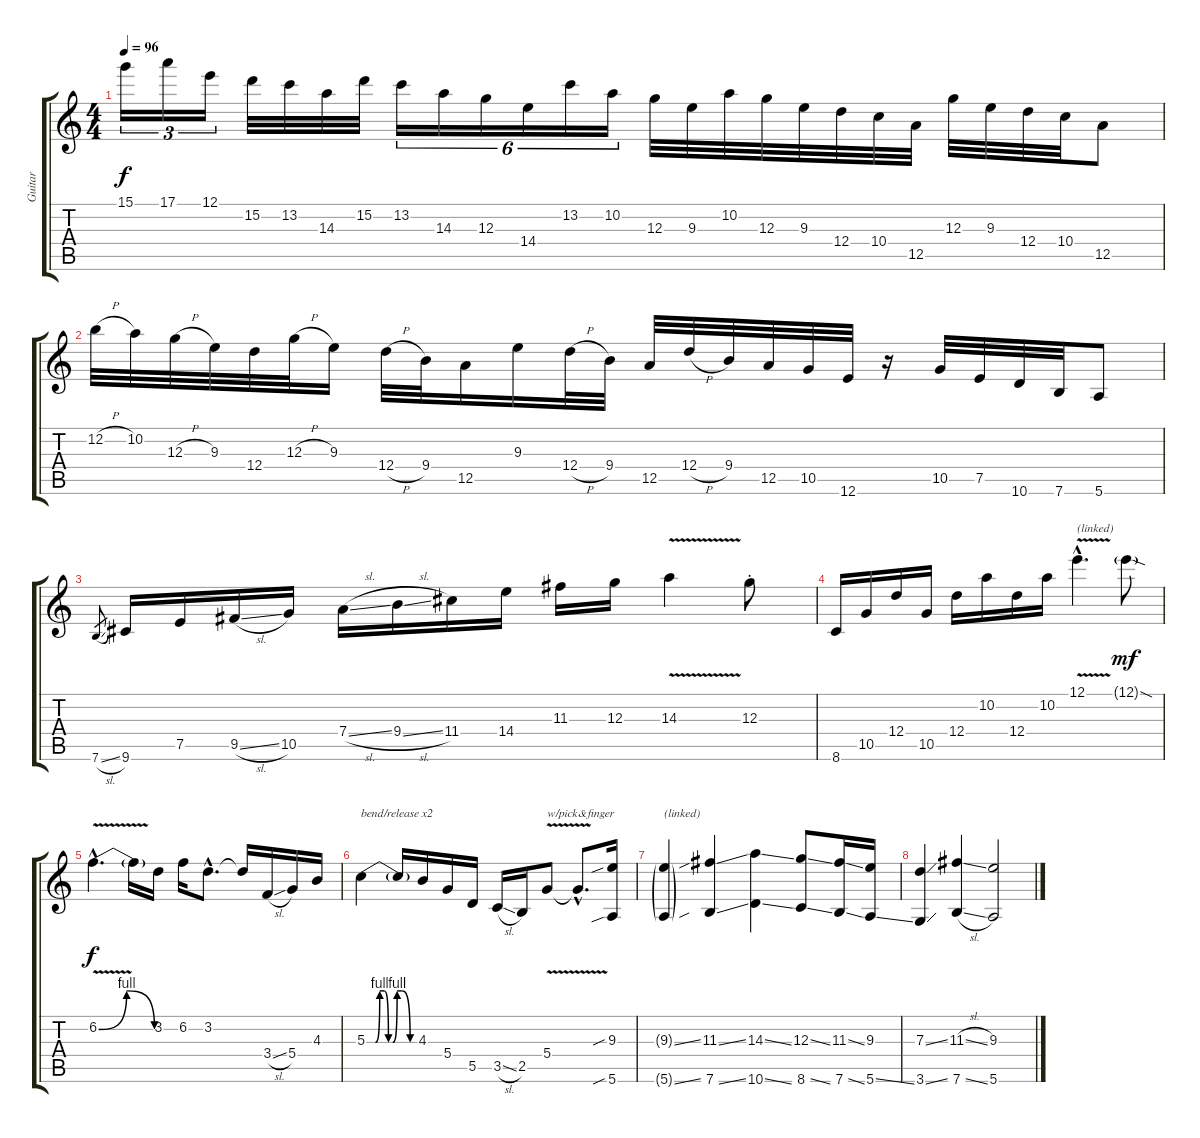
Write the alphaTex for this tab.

\track ("Guitar" "Guitar") {instrument distortionguitar}
\staff {score tabs}
\tuning (E4 B3 G3 D3 A2 E2) {hide}
\ts (4 4)
\tempo 96
\clef g2
\ks c
15.1.16{tu (3 2) dy f} 17.1.16{tu (3 2)} 12.1.16{tu (3 2)} 15.2.32 13.2.32 14.3.32 15.2.32 13.2.16{tu (6 4)} 14.3.16{tu (6 4)} 12.3.16{tu (6 4)} 14.4.16{tu (6 4)} 13.2.16{tu (6 4)} 10.2.16{tu (6 4)} 12.3.32 9.3.32 10.2.32 12.3.32 9.3.32 12.4.32 10.4.32 12.5.32 12.3.32 9.3.32 12.4.32 10.4.32 12.5.8 |
12.2{h}.32 10.2.32 12.3{h}.32 9.3.32 12.4.32 12.3{h}.32 9.3.16 12.4{h}.32 9.4.32 12.5.16 9.3.16 12.4{h}.32 9.4.32 12.5.32 12.4{h}.32 9.4.32 12.5.32 10.5.32 12.6.32 r.16 10.5.32 7.5.32 10.6.32 7.6.32 5.6.8 |
7.6{sl}.8{gr} 9.6.16 7.5.16 9.5{sl}.16 10.5.16 7.4{sl}.16 9.4{sl}.16 11.4.16 14.4.16 11.3.16 12.3.16 14.3{v}.4 12.3{st}.8 |
8.6.16 10.5.16 12.4.16 10.5.16 12.4.16 10.2.16 12.4.16 10.2.16 12.1{v hac}.4{d txt "(linked)"} 12.1{sod g}.8{dy mf} |
6.2{be (bendrelease 0 0 15 4 30 4 60 0) v hac}.4{d dy f} 6.2{t}.16 3.2.16 6.2.16 3.2{hac}.8{d} 3.2{t}.16 3.4{sl}.16 5.4.16 4.3.16 |
5.3{be (custom 0 0 5 0 10 0 15 4 20 4 25 0 30 0 35 4 40 4 50 0 60 0)}.4{txt "bend/release x2"} 5.3{t}.16 4.3.16 5.4.16 5.5.16 3.5{sl}.16 2.5.16 5.4{v}.8{txt "w/pick&finger"} 5.4{hac t}.8{d} (9.3{sib} 5.6{sib}).16 |
(9.3{ss g} 5.6{ss g}).4{txt "(linked)"} (11.3{ss} 7.6{ss}).4 (14.3{ss} 10.6{ss}).4 (12.3{ss} 8.6{ss}).8 (11.3{ss} 7.6{ss}).16 (9.3 5.6{ss}).16 |
(7.3{ss} 3.6{ss}).4 (11.3{sl} 7.6{sl}).4 (9.3 5.6).2
